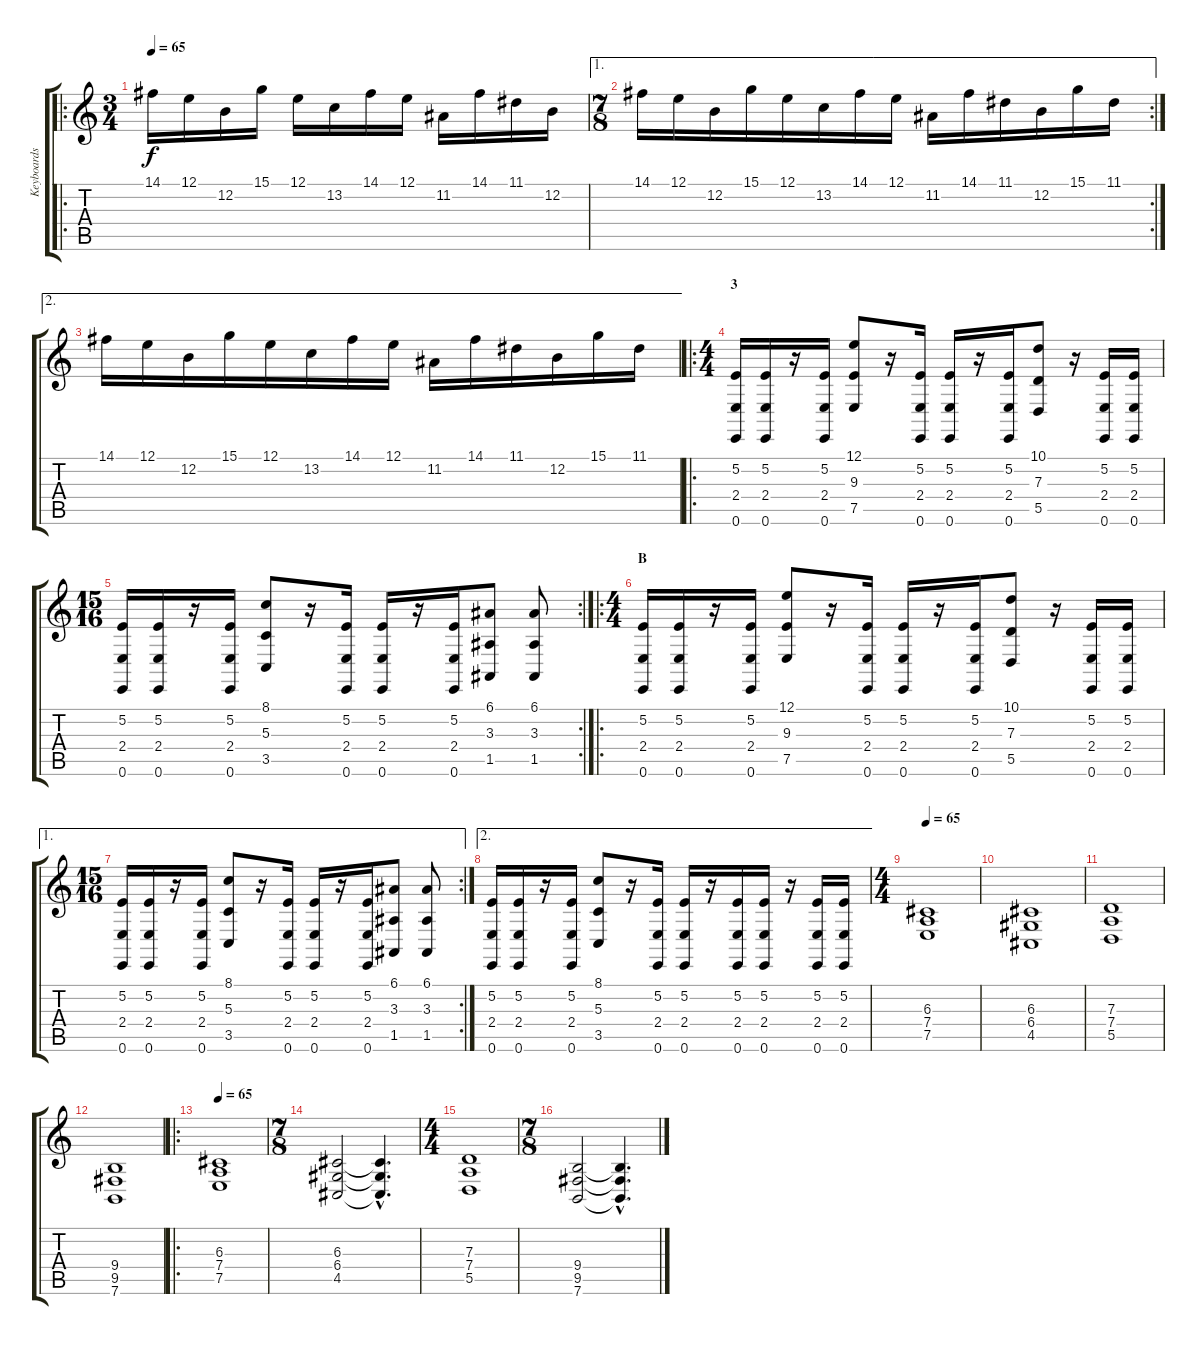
\track ("Keyboards" "Keyboards") {instrument stringensemble1}
\staff {score tabs}
\tuning (E4 B3 G3 D3 A2 E2) {hide}
\ro
\ts (3 4)
\tempo 65
\clef g2
\ks c
14.1.16{dy f} 12.1.16 12.2.16 15.1.16 12.1.16 13.2.16 14.1.16 12.1.16 11.2.16 14.1.16 11.1.16 12.2.16 |
\ae 1
\rc 2
\ts (7 8)
14.1.16 12.1.16 12.2.16 15.1.16 12.1.16 13.2.16 14.1.16 12.1.16 11.2.16 14.1.16 11.1.16 12.2.16 15.1.16 11.1.16 |
\ae 2
14.1.16 12.1.16 12.2.16 15.1.16 12.1.16 13.2.16 14.1.16 12.1.16 11.2.16 14.1.16 11.1.16 12.2.16 15.1.16 11.1.16 |
\ro
\ts (4 4)
\section ("" "3")
(5.2 2.4 0.6).16 (5.2 2.4 0.6).16 r.16 (5.2 2.4 0.6).16 (12.1 9.3 7.5).8 r.16 (5.2 2.4 0.6).16 (5.2 2.4 0.6).16 r.16 (5.2 2.4 0.6).16 (10.1 7.3 5.5).8 r.16 (5.2 2.4 0.6).16 (5.2 2.4 0.6).16 |
\rc 2
\ts (15 16)
(5.2 2.4 0.6).16 (5.2 2.4 0.6).16 r.16 (5.2 2.4 0.6).16 (8.1 5.3 3.5).8 r.16 (5.2 2.4 0.6).16 (5.2 2.4 0.6).16 r.16 (5.2 2.4 0.6).16 (6.1 3.3 1.5).8 (6.1 3.3 1.5).8 |
\ro
\ts (4 4)
\section ("" "B")
(5.2 2.4 0.6).16{volume 8} (5.2 2.4 0.6).16 r.16 (5.2 2.4 0.6).16 (12.1 9.3 7.5).8 r.16 (5.2 2.4 0.6).16 (5.2 2.4 0.6).16 r.16 (5.2 2.4 0.6).16 (10.1 7.3 5.5).8 r.16 (5.2 2.4 0.6).16 (5.2 2.4 0.6).16 |
\ae 1
\rc 2
\ts (15 16)
(5.2 2.4 0.6).16 (5.2 2.4 0.6).16 r.16 (5.2 2.4 0.6).16 (8.1 5.3 3.5).8 r.16 (5.2 2.4 0.6).16 (5.2 2.4 0.6).16 r.16 (5.2 2.4 0.6).16 (6.1 3.3 1.5).8 (6.1 3.3 1.5).8 |
\ae 2
(5.2 2.4 0.6).16{volume 10} (5.2 2.4 0.6).16 r.16 (5.2 2.4 0.6).16 (8.1 5.3 3.5).8 r.16 (5.2 2.4 0.6).16 (5.2 2.4 0.6).16 r.16 (5.2 2.4 0.6).16 (5.2 2.4 0.6).16 r.16 (5.2 2.4 0.6).16 (5.2 2.4 0.6).16 |
\ts (4 4)
\tempo 65
(6.3 7.4 7.5).1{volume 8} |
(6.3 6.4 4.5).1 |
(7.3 7.4 5.5).1 |
(9.4 9.5 7.6).1 |
\ro
\tempo 65
(6.3 7.4 7.5).1{volume 11} |
\ts (7 8)
(6.3 6.4 4.5).2 (6.3{hac t} 6.4{hac t} 4.5{hac t}).4{d} |
\ts (4 4)
(7.3 7.4 5.5).1 |
\ts (7 8)
(9.4 9.5 7.6).2 (9.4{hac t} 9.5{hac t} 7.6{hac t}).4{d}
